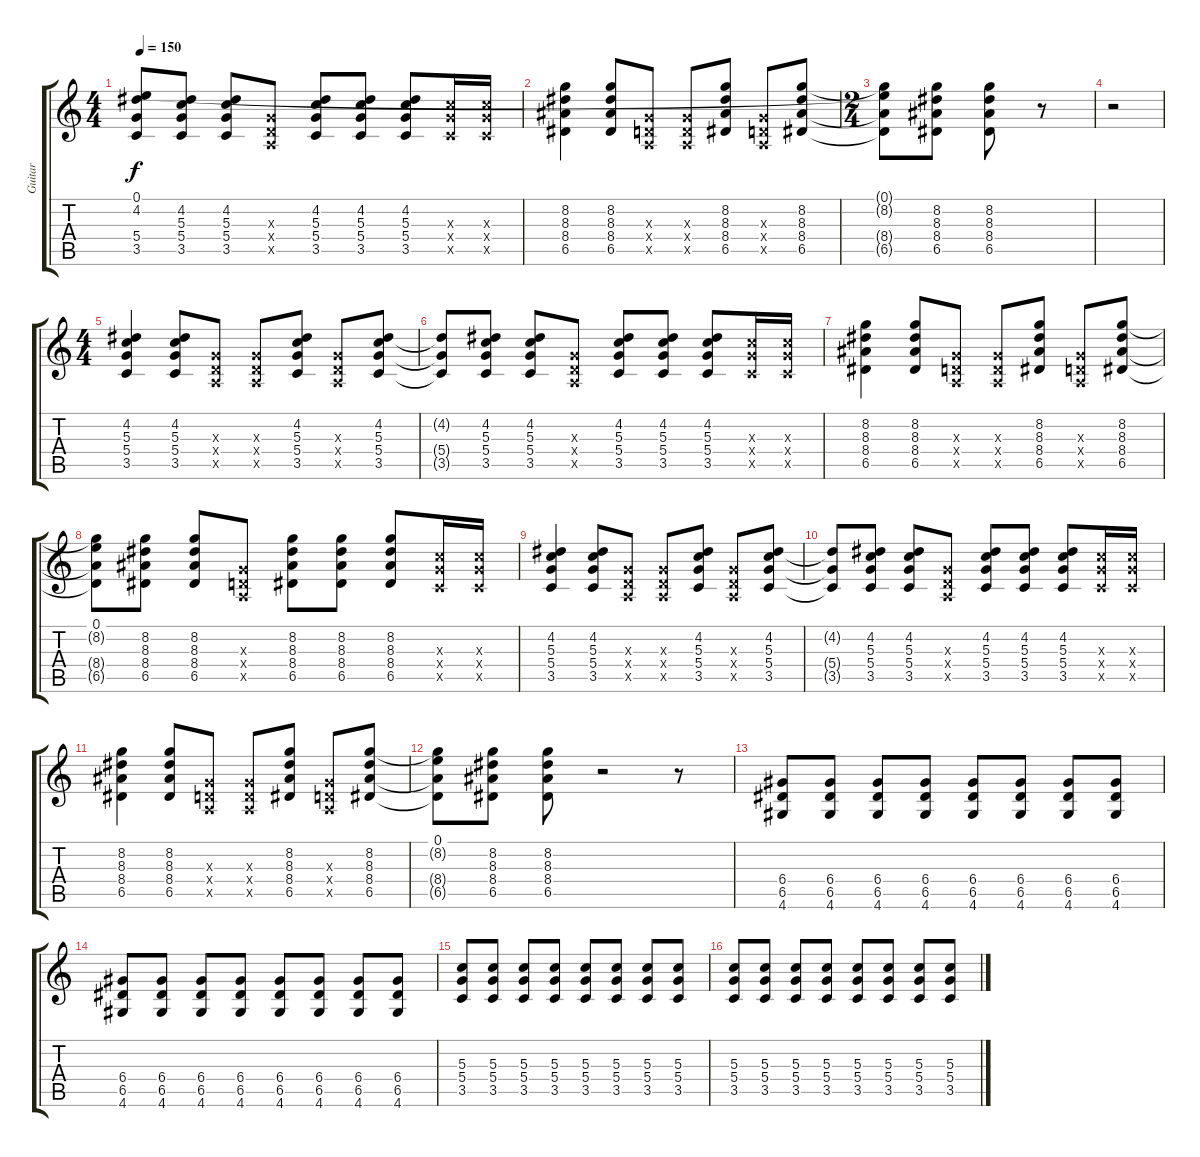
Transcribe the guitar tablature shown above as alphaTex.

\track ("Guitar" "Guitar") {instrument distortionguitar}
\staff {score tabs}
\tuning (E4 B3 G3 D3 A2 E2) {hide}
\ts (4 4)
\tempo 150
\clef g2
\ks c
(0.1{t} 4.2{t} 5.4{t} 3.5{t}).8{dy f} (4.2 5.3 5.4 3.5).8 (4.2 5.3 5.4 3.5).8 (0.3{x} 0.4{x} 0.5{x}).8 (4.2 5.3 5.4 3.5).8 (4.2 5.3 5.4 3.5).8 (4.2 5.3 5.4 3.5).8 (5.3{x} 5.4{x} 3.5{x}).16 (5.3{x} 5.4{x} 3.5{x}).16 |
(8.2 8.3 8.4 6.5).4 (8.2 8.3 8.4 6.5).8 (0.3{x} 0.4{x} 0.5{x}).8 (0.3{x} 0.4{x} 0.5{x}).8 (8.2 8.3 8.4 6.5).8 (0.3{x} 0.4{x} 0.5{x}).8 (8.2 8.3 8.4 6.5).8 |
\ts (2 4)
(0.1{t} 8.2{t} 8.4{t} 6.5{t}).8 (8.2 8.3 8.4 6.5).8 (8.2 8.3 8.4 6.5).8 r.8 |
r.2 |
\ts (4 4)
(4.2 5.3 5.4 3.5).4 (4.2 5.3 5.4 3.5).8 (0.3{x} 0.4{x} 0.5{x}).8 (0.3{x} 0.4{x} 0.5{x}).8 (4.2 5.3 5.4 3.5).8 (0.3{x} 0.4{x} 0.5{x}).8 (4.2 5.3 5.4 3.5).8 |
(4.2{t} 5.4{t} 3.5{t}).8 (4.2 5.3 5.4 3.5).8 (4.2 5.3 5.4 3.5).8 (0.3{x} 0.4{x} 0.5{x}).8 (4.2 5.3 5.4 3.5).8 (4.2 5.3 5.4 3.5).8 (4.2 5.3 5.4 3.5).8 (5.3{x} 5.4{x} 3.5{x}).16 (5.3{x} 5.4{x} 3.5{x}).16 |
(8.2 8.3 8.4 6.5).4 (8.2 8.3 8.4 6.5).8 (0.3{x} 0.4{x} 0.5{x}).8 (0.3{x} 0.4{x} 0.5{x}).8 (8.2 8.3 8.4 6.5).8 (0.3{x} 0.4{x} 0.5{x}).8 (8.2 8.3 8.4 6.5).8 |
(0.1 8.2{t} 8.4{t} 6.5{t}).8 (8.2 8.3 8.4 6.5).8 (8.2 8.3 8.4 6.5).8 (0.3{x} 0.4{x} 0.5{x}).8 (8.2 8.3 8.4 6.5).8 (8.2 8.3 8.4 6.5).8 (8.2 8.3 8.4 6.5).8 (5.3{x} 5.4{x} 3.5{x}).16 (5.3{x} 5.4{x} 3.5{x}).16 |
(4.2 5.3 5.4 3.5).4 (4.2 5.3 5.4 3.5).8 (0.3{x} 0.4{x} 0.5{x}).8 (0.3{x} 0.4{x} 0.5{x}).8 (4.2 5.3 5.4 3.5).8 (0.3{x} 0.4{x} 0.5{x}).8 (4.2 5.3 5.4 3.5).8 |
(4.2{t} 5.4{t} 3.5{t}).8 (4.2 5.3 5.4 3.5).8 (4.2 5.3 5.4 3.5).8 (0.3{x} 0.4{x} 0.5{x}).8 (4.2 5.3 5.4 3.5).8 (4.2 5.3 5.4 3.5).8 (4.2 5.3 5.4 3.5).8 (5.3{x} 5.4{x} 3.5{x}).16 (5.3{x} 5.4{x} 3.5{x}).16 |
(8.2 8.3 8.4 6.5).4 (8.2 8.3 8.4 6.5).8 (0.3{x} 0.4{x} 0.5{x}).8 (0.3{x} 0.4{x} 0.5{x}).8 (8.2 8.3 8.4 6.5).8 (0.3{x} 0.4{x} 0.5{x}).8 (8.2 8.3 8.4 6.5).8 |
(0.1 8.2{t} 8.4{t} 6.5{t}).8 (8.2 8.3 8.4 6.5).8 (8.2 8.3 8.4 6.5).8 r.2 r.8 |
(6.4 6.5 4.6).8 (6.4 6.5 4.6).8 (6.4 6.5 4.6).8 (6.4 6.5 4.6).8 (6.4 6.5 4.6).8 (6.4 6.5 4.6).8 (6.4 6.5 4.6).8 (6.4 6.5 4.6).8 |
(6.4 6.5 4.6).8 (6.4 6.5 4.6).8 (6.4 6.5 4.6).8 (6.4 6.5 4.6).8 (6.4 6.5 4.6).8 (6.4 6.5 4.6).8 (6.4 6.5 4.6).8 (6.4 6.5 4.6).8 |
(5.3 5.4 3.5).8 (5.3 5.4 3.5).8 (5.3 5.4 3.5).8 (5.3 5.4 3.5).8 (5.3 5.4 3.5).8 (5.3 5.4 3.5).8 (5.3 5.4 3.5).8 (5.3 5.4 3.5).8 |
(5.3 5.4 3.5).8 (5.3 5.4 3.5).8 (5.3 5.4 3.5).8 (5.3 5.4 3.5).8 (5.3 5.4 3.5).8 (5.3 5.4 3.5).8 (5.3 5.4 3.5).8 (5.3 5.4 3.5).8
